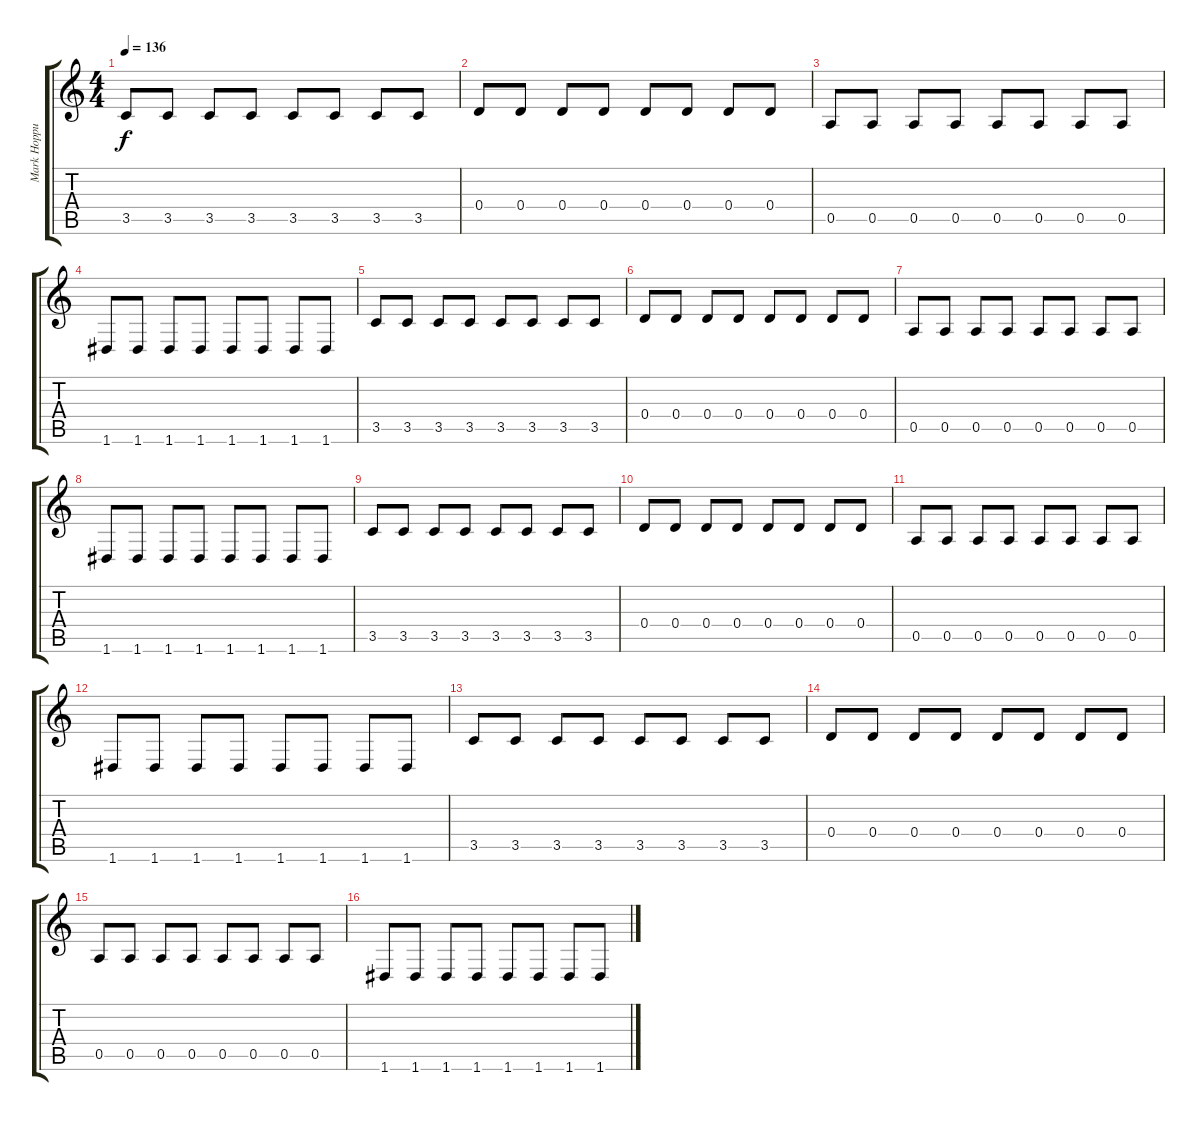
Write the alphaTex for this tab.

\track ("Mark Hoppus" "Mark Hoppu") {instrument electricbasspick}
\staff {score tabs}
\tuning (E4 B3 G3 D3 A2 D2) {hide}
\ts (4 4)
\tempo 136
\clef g2
\ks c
3.5.8{dy f} 3.5.8 3.5.8 3.5.8 3.5.8 3.5.8 3.5.8 3.5.8 |
0.4.8 0.4.8 0.4.8 0.4.8 0.4.8 0.4.8 0.4.8 0.4.8 |
0.5.8 0.5.8 0.5.8 0.5.8 0.5.8 0.5.8 0.5.8 0.5.8 |
1.6.8 1.6.8 1.6.8 1.6.8 1.6.8 1.6.8 1.6.8 1.6.8 |
3.5.8 3.5.8 3.5.8 3.5.8 3.5.8 3.5.8 3.5.8 3.5.8 |
0.4.8 0.4.8 0.4.8 0.4.8 0.4.8 0.4.8 0.4.8 0.4.8 |
0.5.8 0.5.8 0.5.8 0.5.8 0.5.8 0.5.8 0.5.8 0.5.8 |
1.6.8 1.6.8 1.6.8 1.6.8 1.6.8 1.6.8 1.6.8 1.6.8 |
3.5.8 3.5.8 3.5.8 3.5.8 3.5.8 3.5.8 3.5.8 3.5.8 |
0.4.8 0.4.8 0.4.8 0.4.8 0.4.8 0.4.8 0.4.8 0.4.8 |
0.5.8 0.5.8 0.5.8 0.5.8 0.5.8 0.5.8 0.5.8 0.5.8 |
1.6.8 1.6.8 1.6.8 1.6.8 1.6.8 1.6.8 1.6.8 1.6.8 |
3.5.8 3.5.8 3.5.8 3.5.8 3.5.8 3.5.8 3.5.8 3.5.8 |
0.4.8 0.4.8 0.4.8 0.4.8 0.4.8 0.4.8 0.4.8 0.4.8 |
0.5.8 0.5.8 0.5.8 0.5.8 0.5.8 0.5.8 0.5.8 0.5.8 |
1.6.8 1.6.8 1.6.8 1.6.8 1.6.8 1.6.8 1.6.8 1.6.8
